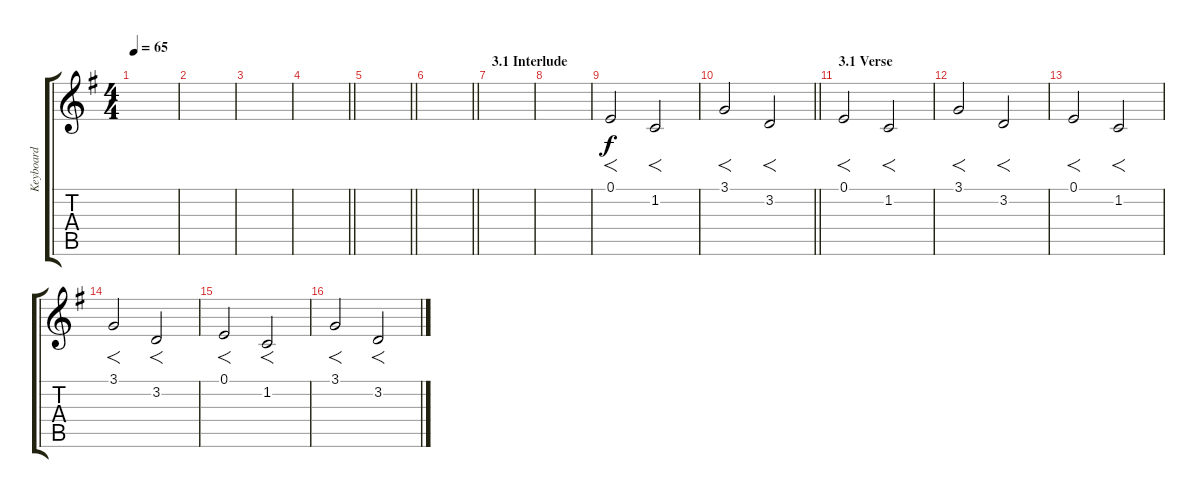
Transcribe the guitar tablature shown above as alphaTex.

\track ("Keyboard" "Keyboard") {instrument stringensemble1}
\staff {score tabs}
\tuning (E4 B3 G3 D3 A2 E2) {hide}
\ts (4 4)
\tempo 65
\clef g2
\ks eminor
|
|
|
\barLineRight lightlight
|
\barLineRight lightlight
|
\barLineRight lightlight
|
\section ("" "3.1 Interlude ")
|
|
0.1.2{f volume 16} 1.2.2{f} |
\barLineRight lightlight
3.1.2{f} 3.2.2{f} |
\section ("" "3.1 Verse")
0.1.2{f} 1.2.2{f} |
3.1.2{f} 3.2.2{f} |
0.1.2{f} 1.2.2{f} |
3.1.2{f} 3.2.2{f} |
0.1.2{f} 1.2.2{f} |
3.1.2{f} 3.2.2{f}
